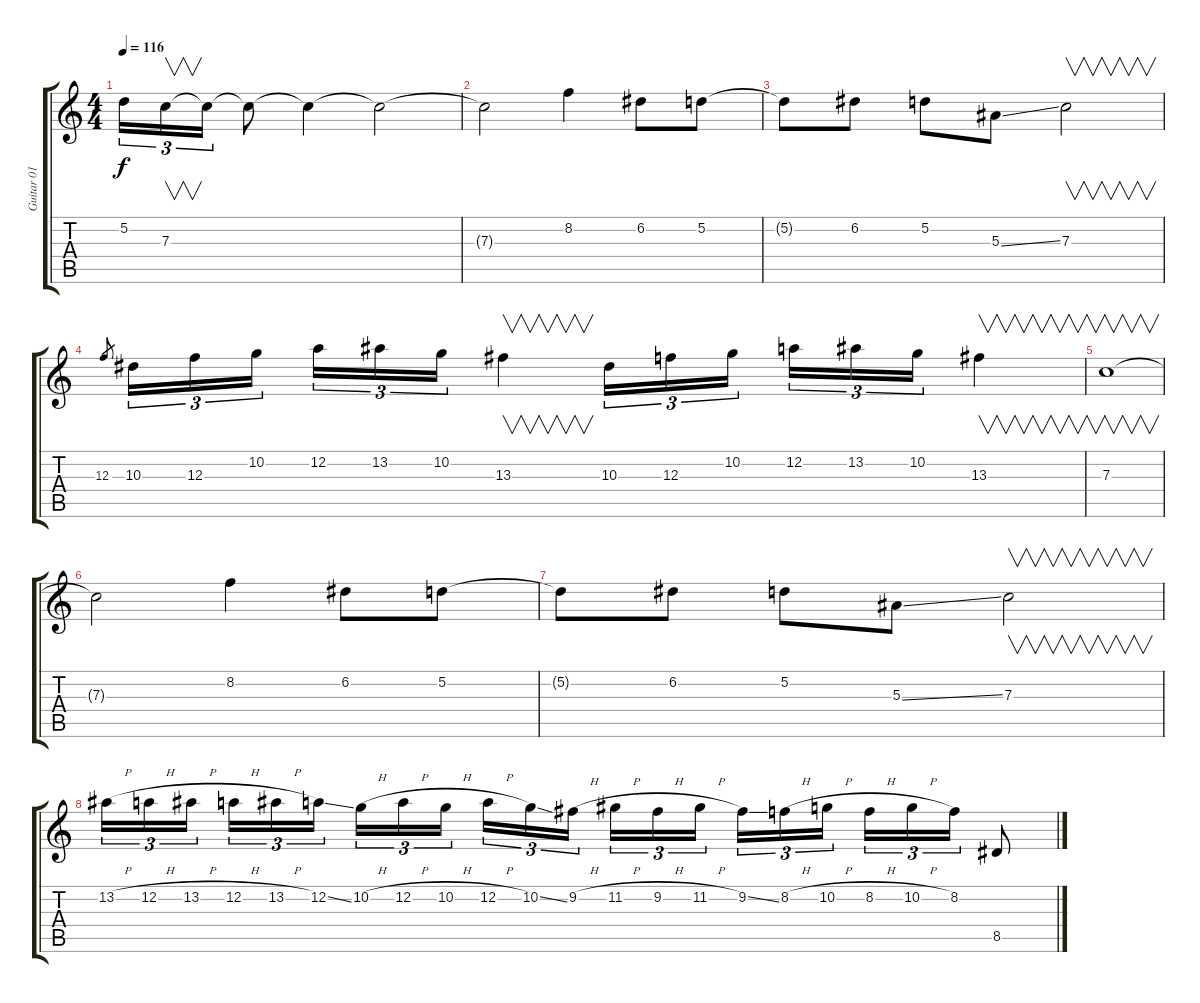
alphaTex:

\track ("Guitar 01" "Guitar 01") {instrument distortionguitar}
\staff {score tabs}
\tuning (D4 A3 F3 C3 G2 C2) {hide}
\ts (4 4)
\tempo 116
\clef g2
\ks c
5.2.16{tu (3 2) dy f} 7.3.16{v tu (3 2)} 7.3{t}.16{tu (3 2)} 7.3{t}.8 7.3{t}.4 7.3{t}.2 |
7.3{t}.2 8.2.4 6.2.8 5.2.8 |
5.2{t}.8 6.2.8 5.2.8 5.3{ss}.8 7.3.2{v} |
12.3.8{gr} 10.3.16{tu (3 2)} 12.3.16{tu (3 2)} 10.2.16{tu (3 2)} 12.2.16{tu (3 2)} 13.2.16{tu (3 2)} 10.2.16{tu (3 2)} 13.3.4{v} 10.3.16{tu (3 2)} 12.3.16{tu (3 2)} 10.2.16{tu (3 2)} 12.2.16{tu (3 2)} 13.2.16{tu (3 2)} 10.2.16{tu (3 2)} 13.3.4{v} |
7.3.1{v} |
7.3{t}.2 8.2.4 6.2.8 5.2.8 |
5.2{t}.8 6.2.8 5.2.8 5.3{ss}.8 7.3.2{v} |
13.2{h}.16{tu (3 2)} 12.2{h}.16{tu (3 2)} 13.2{h}.16{tu (3 2)} 12.2{h}.16{tu (3 2)} 13.2{h}.16{tu (3 2)} 12.2{ss}.16{tu (3 2)} 10.2{h}.16{tu (3 2)} 12.2{h}.16{tu (3 2)} 10.2{h}.16{tu (3 2)} 12.2{h}.16{tu (3 2)} 10.2{ss}.16{tu (3 2)} 9.2{h}.16{tu (3 2)} 11.2{h}.16{tu (3 2)} 9.2{h}.16{tu (3 2)} 11.2{h}.16{tu (3 2)} 9.2{ss}.16{tu (3 2)} 8.2{h}.16{tu (3 2)} 10.2{h}.16{tu (3 2)} 8.2{h}.16{tu (3 2)} 10.2{h}.16{tu (3 2)} 8.2.16{tu (3 2)} 8.5.8
